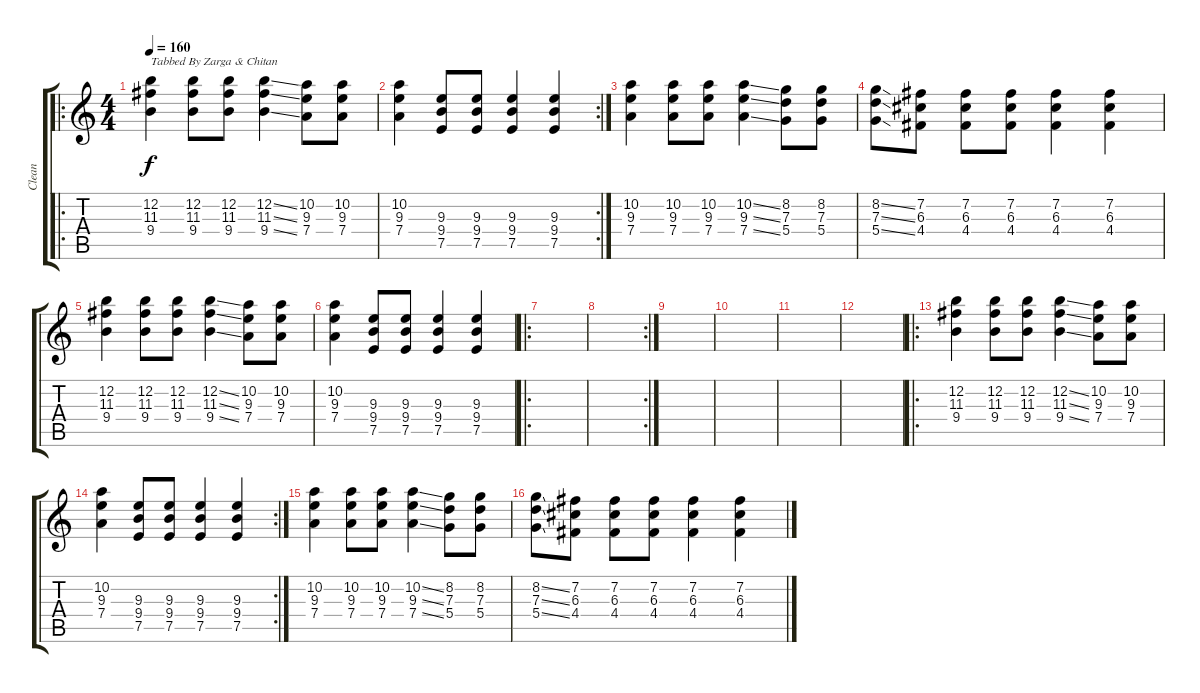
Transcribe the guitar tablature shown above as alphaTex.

\track ("Clean" "Clean") {instrument electricguitarclean}
\staff {score tabs}
\tuning (E4 B3 G3 D3 A2 E2) {hide}
\ro
\ts (4 4)
\tempo 160
\clef g2
\ks c
(12.2 11.3 9.4).4{txt "Tabbed By Zarga & Chitan" dy f instrument electricguitarclean} (12.2 11.3 9.4).8 (12.2 11.3 9.4).8 (12.2{ss} 11.3{ss} 9.4{ss}).4 (10.2 9.3 7.4).8 (10.2 9.3 7.4).8 |
\rc 2
(10.2 9.3 7.4).4 (9.3 9.4 7.5).8 (9.3 9.4 7.5).8 (9.3 9.4 7.5).4 (9.3 9.4 7.5).4 |
(10.2 9.3 7.4).4 (10.2 9.3 7.4).8 (10.2 9.3 7.4).8 (10.2{ss} 9.3{ss} 7.4{ss}).4 (8.2 7.3 5.4).8 (8.2 7.3 5.4).8 |
(8.2{ss} 7.3{ss} 5.4{ss}).8 (7.2 6.3 4.4).8 (7.2 6.3 4.4).8 (7.2 6.3 4.4).8 (7.2 6.3 4.4).4 (7.2 6.3 4.4).4 |
(12.2 11.3 9.4).4 (12.2 11.3 9.4).8 (12.2 11.3 9.4).8 (12.2{ss} 11.3{ss} 9.4{ss}).4 (10.2 9.3 7.4).8 (10.2 9.3 7.4).8 |
(10.2 9.3 7.4).4 (9.3 9.4 7.5).8 (9.3 9.4 7.5).8 (9.3 9.4 7.5).4 (9.3 9.4 7.5).4 |
\ro
|
\rc 2
|
|
|
|
|
\ro
(12.2 11.3 9.4).4 (12.2 11.3 9.4).8 (12.2 11.3 9.4).8 (12.2{ss} 11.3{ss} 9.4{ss}).4 (10.2 9.3 7.4).8 (10.2 9.3 7.4).8 |
\rc 2
(10.2 9.3 7.4).4 (9.3 9.4 7.5).8 (9.3 9.4 7.5).8 (9.3 9.4 7.5).4 (9.3 9.4 7.5).4 |
(10.2 9.3 7.4).4 (10.2 9.3 7.4).8 (10.2 9.3 7.4).8 (10.2{ss} 9.3{ss} 7.4{ss}).4 (8.2 7.3 5.4).8 (8.2 7.3 5.4).8 |
(8.2{ss} 7.3{ss} 5.4{ss}).8 (7.2 6.3 4.4).8 (7.2 6.3 4.4).8 (7.2 6.3 4.4).8 (7.2 6.3 4.4).4 (7.2 6.3 4.4).4
